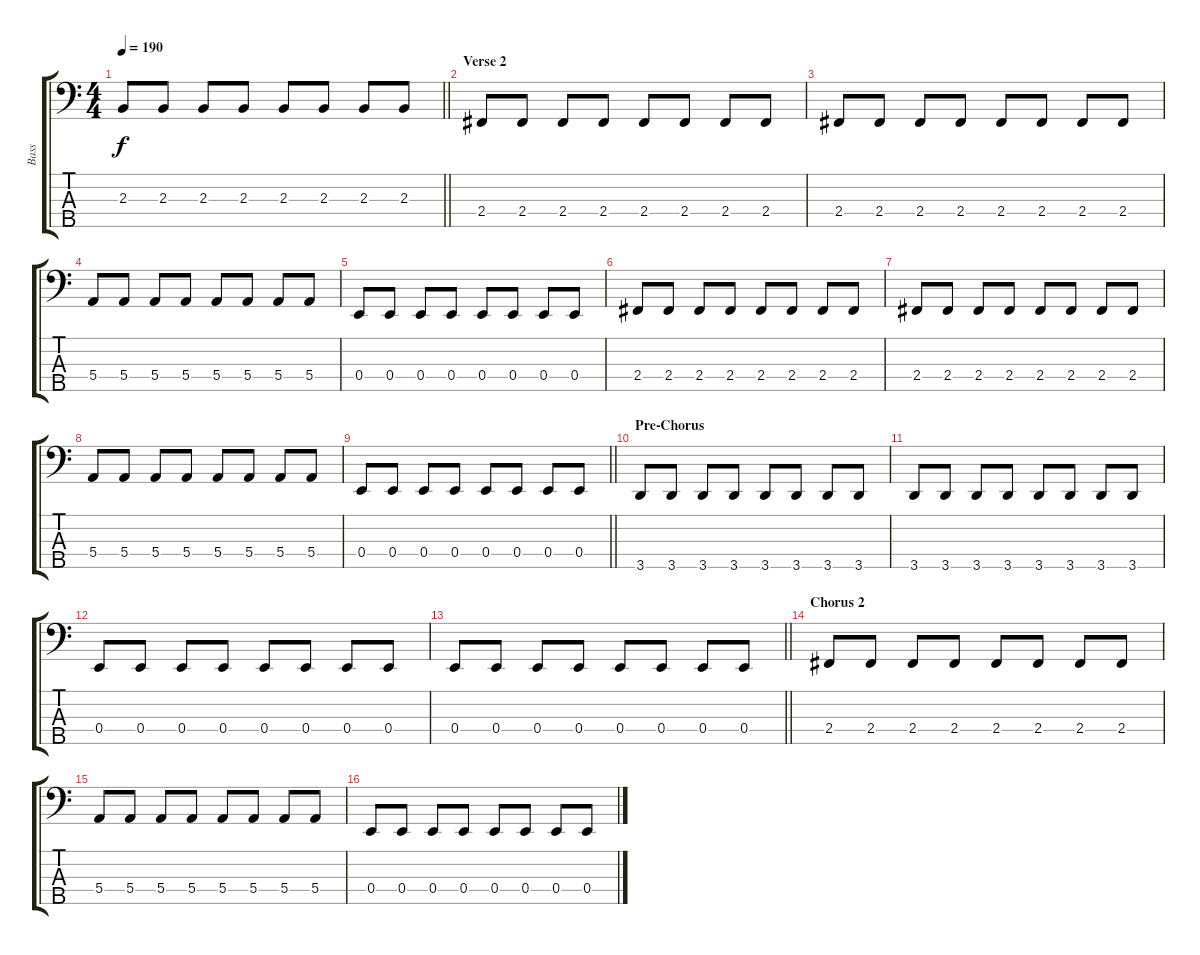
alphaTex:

\track ("Bass" "Bass") {instrument electricbassfinger}
\staff {score tabs}
\tuning (G2 D2 A1 E1 B0) {hide}
\ts (4 4)
\tempo 190
\clef f4
\barLineRight lightlight
\ks c
2.3.8{dy f} 2.3.8 2.3.8 2.3.8 2.3.8 2.3.8 2.3.8 2.3.8 |
\section ("" "Verse 2")
2.4.8 2.4.8 2.4.8 2.4.8 2.4.8 2.4.8 2.4.8 2.4.8 |
2.4.8 2.4.8 2.4.8 2.4.8 2.4.8 2.4.8 2.4.8 2.4.8 |
5.4.8 5.4.8 5.4.8 5.4.8 5.4.8 5.4.8 5.4.8 5.4.8 |
0.4.8 0.4.8 0.4.8 0.4.8 0.4.8 0.4.8 0.4.8 0.4.8 |
2.4.8 2.4.8 2.4.8 2.4.8 2.4.8 2.4.8 2.4.8 2.4.8 |
2.4.8 2.4.8 2.4.8 2.4.8 2.4.8 2.4.8 2.4.8 2.4.8 |
5.4.8 5.4.8 5.4.8 5.4.8 5.4.8 5.4.8 5.4.8 5.4.8 |
\barLineRight lightlight
0.4.8 0.4.8 0.4.8 0.4.8 0.4.8 0.4.8 0.4.8 0.4.8 |
\section ("" "Pre-Chorus")
3.5.8 3.5.8 3.5.8 3.5.8 3.5.8 3.5.8 3.5.8 3.5.8 |
3.5.8 3.5.8 3.5.8 3.5.8 3.5.8 3.5.8 3.5.8 3.5.8 |
0.4.8 0.4.8 0.4.8 0.4.8 0.4.8 0.4.8 0.4.8 0.4.8 |
\barLineRight lightlight
0.4.8 0.4.8 0.4.8 0.4.8 0.4.8 0.4.8 0.4.8 0.4.8 |
\section ("" "Chorus 2")
2.4.8 2.4.8 2.4.8 2.4.8 2.4.8 2.4.8 2.4.8 2.4.8 |
5.4.8 5.4.8 5.4.8 5.4.8 5.4.8 5.4.8 5.4.8 5.4.8 |
0.4.8 0.4.8 0.4.8 0.4.8 0.4.8 0.4.8 0.4.8 0.4.8
